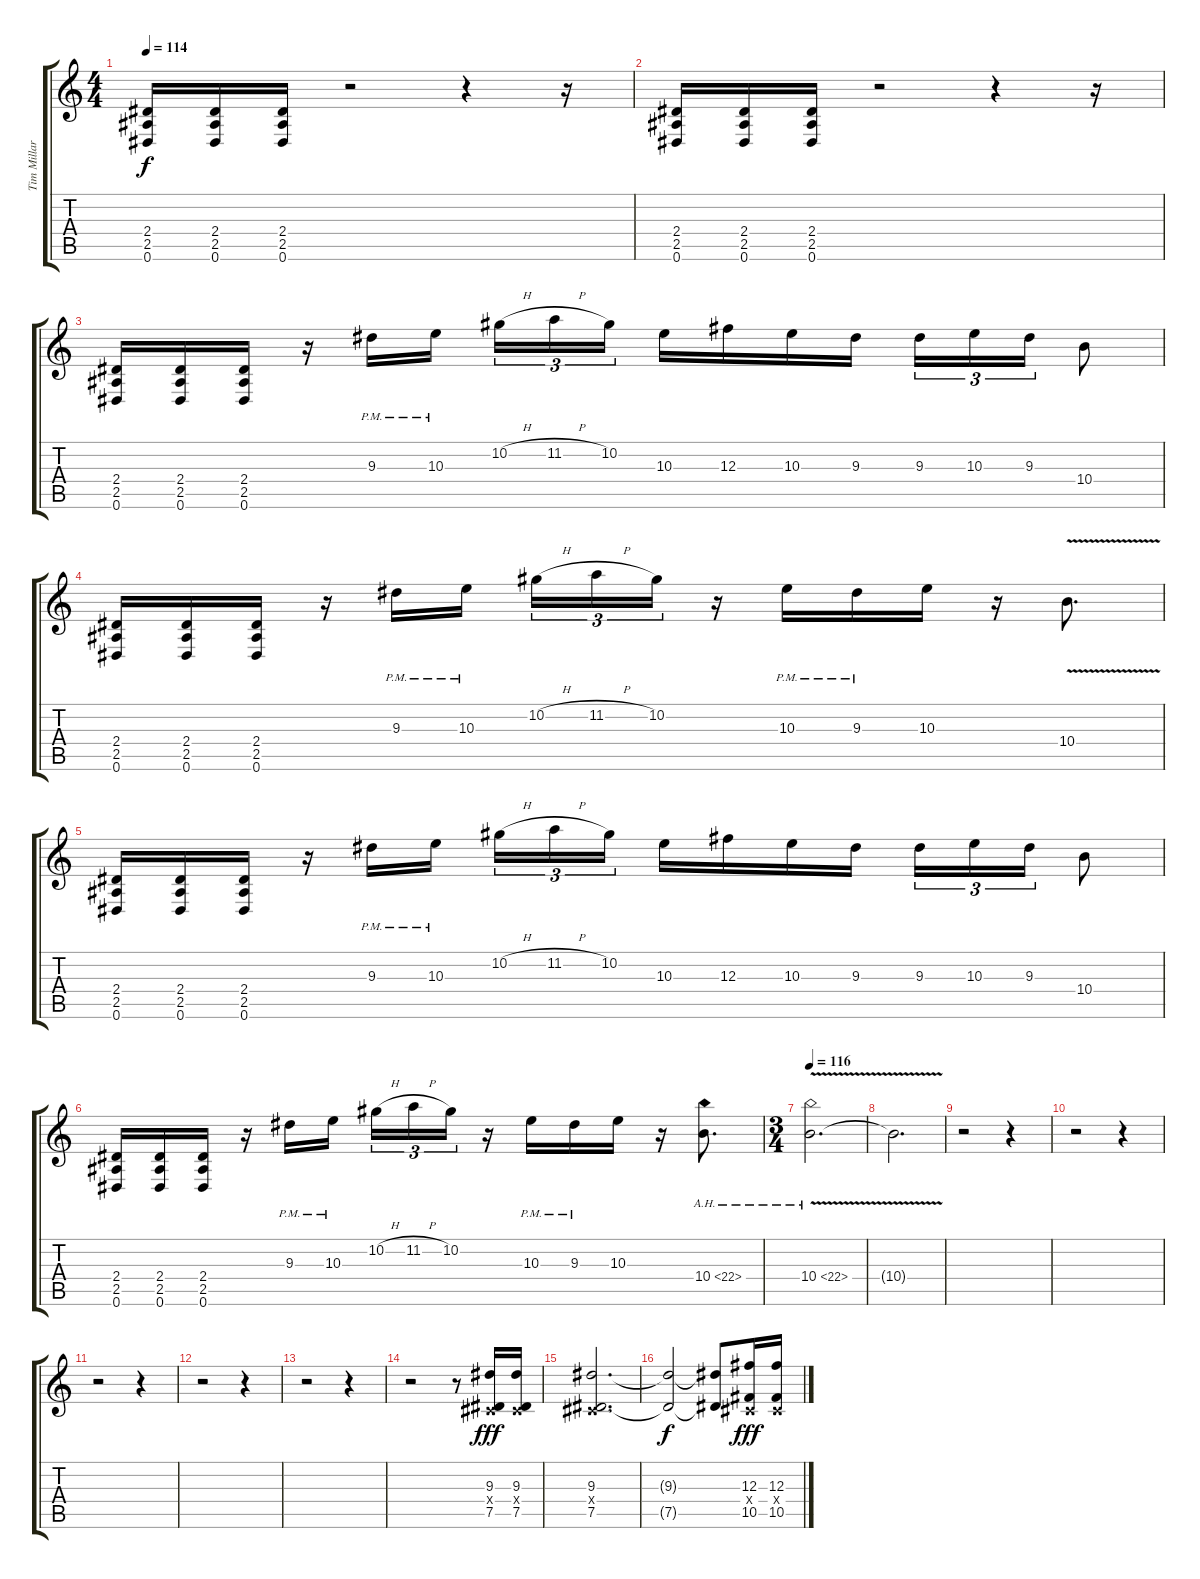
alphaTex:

\track ("Tim Millar" "Tim Millar") {instrument distortionguitar}
\staff {score tabs}
\tuning (Eb4 Bb3 Gb3 Db3 Ab2 Eb2) {hide}
\ts (4 4)
\tempo 114
\clef g2
\ks c
(2.4 2.5 0.6).16{dy f} (2.4 2.5 0.6).16 (2.4 2.5 0.6).16 r.2 r.4 r.16 |
(2.4 2.5 0.6).16 (2.4 2.5 0.6).16 (2.4 2.5 0.6).16 r.2 r.4 r.16 |
(2.4 2.5 0.6).16 (2.4 2.5 0.6).16 (2.4 2.5 0.6).16 r.16 9.3{pm}.16 10.3{pm}.16 10.2{h}.16{tu (3 2)} 11.2{h}.16{tu (3 2)} 10.2.16{tu (3 2)} 10.3.16 12.3.16 10.3.16 9.3.16 9.3.16{tu (3 2)} 10.3.16{tu (3 2)} 9.3.16{tu (3 2)} 10.4.8 |
(2.4 2.5 0.6).16 (2.4 2.5 0.6).16 (2.4 2.5 0.6).16 r.16 9.3{pm}.16 10.3{pm}.16 10.2{h}.16{tu (3 2)} 11.2{h}.16{tu (3 2)} 10.2.16{tu (3 2)} r.16 10.3{pm}.16 9.3{pm}.16 10.3.16 r.16 10.4{v}.8{d} |
(2.4 2.5 0.6).16 (2.4 2.5 0.6).16 (2.4 2.5 0.6).16 r.16 9.3{pm}.16 10.3{pm}.16 10.2{h}.16{tu (3 2)} 11.2{h}.16{tu (3 2)} 10.2.16{tu (3 2)} 10.3.16 12.3.16 10.3.16 9.3.16 9.3.16{tu (3 2)} 10.3.16{tu (3 2)} 9.3.16{tu (3 2)} 10.4.8 |
(2.4 2.5 0.6).16 (2.4 2.5 0.6).16 (2.4 2.5 0.6).16 r.16 9.3{pm}.16 10.3{pm}.16 10.2{h}.16{tu (3 2)} 11.2{h}.16{tu (3 2)} 10.2.16{tu (3 2)} r.16 10.3{pm}.16 9.3{pm}.16 10.3.16 r.16 10.4{ah 12}.8{d volume 10} |
\ts (3 4)
\tempo 116
10.4{ah 12 v}.2{d volume 6} |
10.4{t}.2{d} |
r.2 r.4 |
r.2 r.4 |
r.2 r.4 |
r.2 r.4 |
r.2 r.4 |
r.2 r.8 (9.3 0.4{x} 7.5).16{dy fff volume 16} (9.3 0.4{x} 7.5).16 |
(9.3 0.4{x} 7.5).2{d} |
(9.3{t} 7.5{t}).2{dy f} (9.3{t} 7.5{t}).8 (12.3 0.4{x} 10.5).16{dy fff} (12.3 0.4{x} 10.5).16
